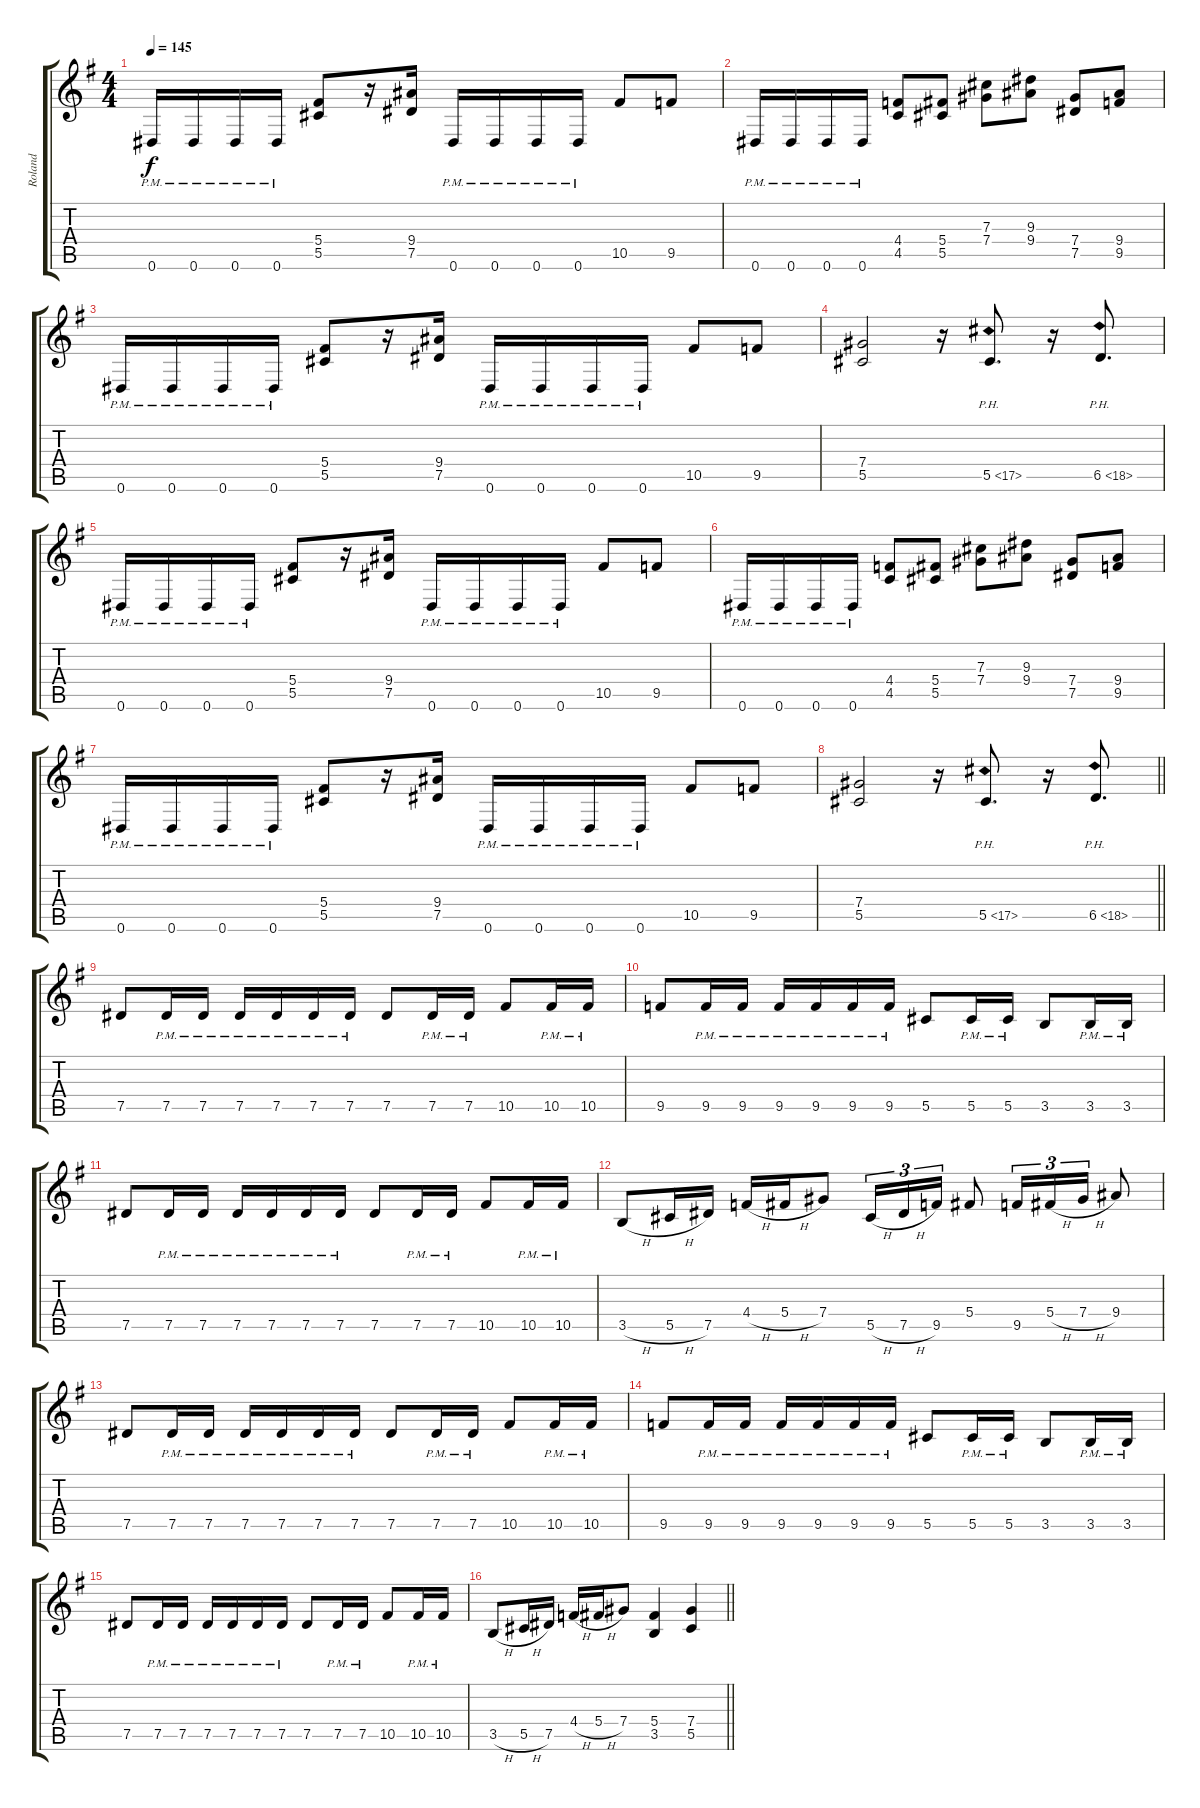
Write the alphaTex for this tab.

\track ("Roland" "Roland") {instrument distortionguitar}
\staff {score tabs}
\tuning (Eb4 Bb3 Gb3 Db3 Ab2 Eb2) {hide}
\ts (4 4)
\tempo 145
\clef g2
\ks eminor
0.6{pm}.16{dy f} 0.6{pm}.16 0.6{pm}.16 0.6{pm}.16 (5.4 5.5).8 r.16 (9.4 7.5).16 0.6{pm}.16 0.6{pm}.16 0.6{pm}.16 0.6{pm}.16 10.5.8 9.5.8 |
0.6{pm}.16 0.6{pm}.16 0.6{pm}.16 0.6{pm}.16 (4.4 4.5).8 (5.4 5.5).8 (7.3 7.4).8 (9.3 9.4).8 (7.4 7.5).8 (9.4 9.5).8 |
0.6{pm}.16 0.6{pm}.16 0.6{pm}.16 0.6{pm}.16 (5.4 5.5).8 r.16 (9.4 7.5).16 0.6{pm}.16 0.6{pm}.16 0.6{pm}.16 0.6{pm}.16 10.5.8 9.5.8 |
(7.4 5.5).2 r.16 5.5{ph 12}.8{d} r.16 6.5{ph 12}.8{d} |
0.6{pm}.16 0.6{pm}.16 0.6{pm}.16 0.6{pm}.16 (5.4 5.5).8 r.16 (9.4 7.5).16 0.6{pm}.16 0.6{pm}.16 0.6{pm}.16 0.6{pm}.16 10.5.8 9.5.8 |
0.6{pm}.16 0.6{pm}.16 0.6{pm}.16 0.6{pm}.16 (4.4 4.5).8 (5.4 5.5).8 (7.3 7.4).8 (9.3 9.4).8 (7.4 7.5).8 (9.4 9.5).8 |
0.6{pm}.16 0.6{pm}.16 0.6{pm}.16 0.6{pm}.16 (5.4 5.5).8 r.16 (9.4 7.5).16 0.6{pm}.16 0.6{pm}.16 0.6{pm}.16 0.6{pm}.16 10.5.8 9.5.8 |
\barLineRight lightlight
(7.4 5.5).2 r.16 5.5{ph 12}.8{d} r.16 6.5{ph 12}.8{d} |
7.5.8 7.5{pm}.16 7.5{pm}.16 7.5{pm}.16 7.5{pm}.16 7.5{pm}.16 7.5{pm}.16 7.5.8 7.5{pm}.16 7.5{pm}.16 10.5.8 10.5{pm}.16 10.5{pm}.16 |
9.5.8 9.5{pm}.16 9.5{pm}.16 9.5{pm}.16 9.5{pm}.16 9.5{pm}.16 9.5{pm}.16 5.5.8 5.5{pm}.16 5.5{pm}.16 3.5.8 3.5{pm}.16 3.5{pm}.16 |
7.5.8 7.5{pm}.16 7.5{pm}.16 7.5{pm}.16 7.5{pm}.16 7.5{pm}.16 7.5{pm}.16 7.5.8 7.5{pm}.16 7.5{pm}.16 10.5.8 10.5{pm}.16 10.5{pm}.16 |
3.5{h}.8 5.5{h}.16 7.5.16 4.4{h}.16 5.4{h}.16 7.4.8 5.5{h}.16{tu (3 2)} 7.5{h}.16{tu (3 2)} 9.5.16{tu (3 2)} 5.4.8 9.5.16{tu (3 2)} 5.4{h}.16{tu (3 2)} 7.4{h}.16{tu (3 2)} 9.4.8 |
7.5.8 7.5{pm}.16 7.5{pm}.16 7.5{pm}.16 7.5{pm}.16 7.5{pm}.16 7.5{pm}.16 7.5.8 7.5{pm}.16 7.5{pm}.16 10.5.8 10.5{pm}.16 10.5{pm}.16 |
9.5.8 9.5{pm}.16 9.5{pm}.16 9.5{pm}.16 9.5{pm}.16 9.5{pm}.16 9.5{pm}.16 5.5.8 5.5{pm}.16 5.5{pm}.16 3.5.8 3.5{pm}.16 3.5{pm}.16 |
7.5.8 7.5{pm}.16 7.5{pm}.16 7.5{pm}.16 7.5{pm}.16 7.5{pm}.16 7.5{pm}.16 7.5.8 7.5{pm}.16 7.5{pm}.16 10.5.8 10.5{pm}.16 10.5{pm}.16 |
\barLineRight lightlight
3.5{h}.8 5.5{h}.16 7.5.16 4.4{h}.16 5.4{h}.16 7.4.8 (5.4 3.5).4 (7.4 5.5).4
